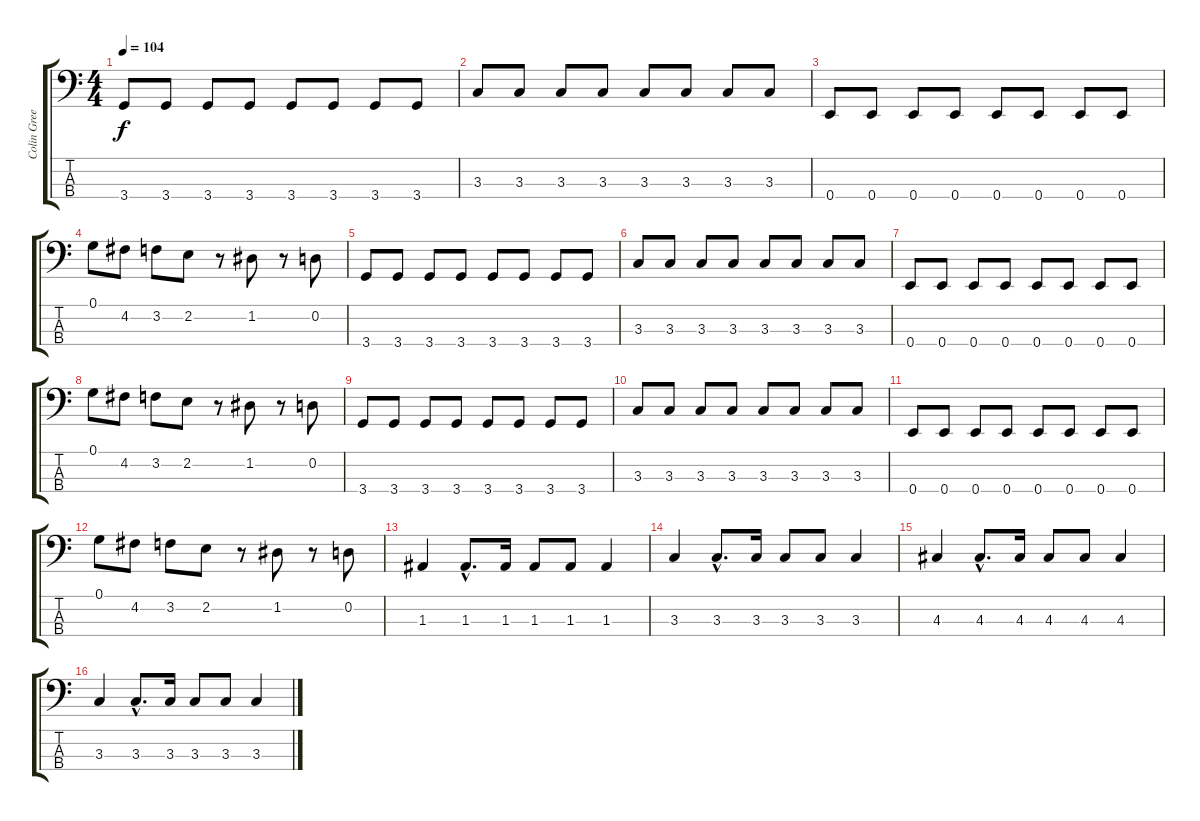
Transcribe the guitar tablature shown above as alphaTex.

\track ("Colin Greenwood" "Colin Gree") {instrument electricbassfinger}
\staff {score tabs}
\tuning (G2 D2 A1 E1) {hide}
\ts (4 4)
\tempo 104
\clef f4
\ks c
3.4.8{dy f} 3.4.8 3.4.8 3.4.8 3.4.8 3.4.8 3.4.8 3.4.8 |
3.3.8 3.3.8 3.3.8 3.3.8 3.3.8 3.3.8 3.3.8 3.3.8 |
0.4.8 0.4.8 0.4.8 0.4.8 0.4.8 0.4.8 0.4.8 0.4.8 |
0.1.8 4.2.8 3.2.8 2.2.8 r.8 1.2.8 r.8 0.2.8 |
3.4.8 3.4.8 3.4.8 3.4.8 3.4.8 3.4.8 3.4.8 3.4.8 |
3.3.8 3.3.8 3.3.8 3.3.8 3.3.8 3.3.8 3.3.8 3.3.8 |
0.4.8 0.4.8 0.4.8 0.4.8 0.4.8 0.4.8 0.4.8 0.4.8 |
0.1.8 4.2.8 3.2.8 2.2.8 r.8 1.2.8 r.8 0.2.8 |
3.4.8 3.4.8 3.4.8 3.4.8 3.4.8 3.4.8 3.4.8 3.4.8 |
3.3.8 3.3.8 3.3.8 3.3.8 3.3.8 3.3.8 3.3.8 3.3.8 |
0.4.8 0.4.8 0.4.8 0.4.8 0.4.8 0.4.8 0.4.8 0.4.8 |
0.1.8 4.2.8 3.2.8 2.2.8 r.8 1.2.8 r.8 0.2.8 |
1.3.4 1.3{hac}.8{d} 1.3.16 1.3.8 1.3.8 1.3.4 |
3.3.4 3.3{hac}.8{d} 3.3.16 3.3.8 3.3.8 3.3.4 |
4.3.4 4.3{hac}.8{d} 4.3.16 4.3.8 4.3.8 4.3.4 |
3.3.4 3.3{hac}.8{d} 3.3.16 3.3.8 3.3.8 3.3.4
